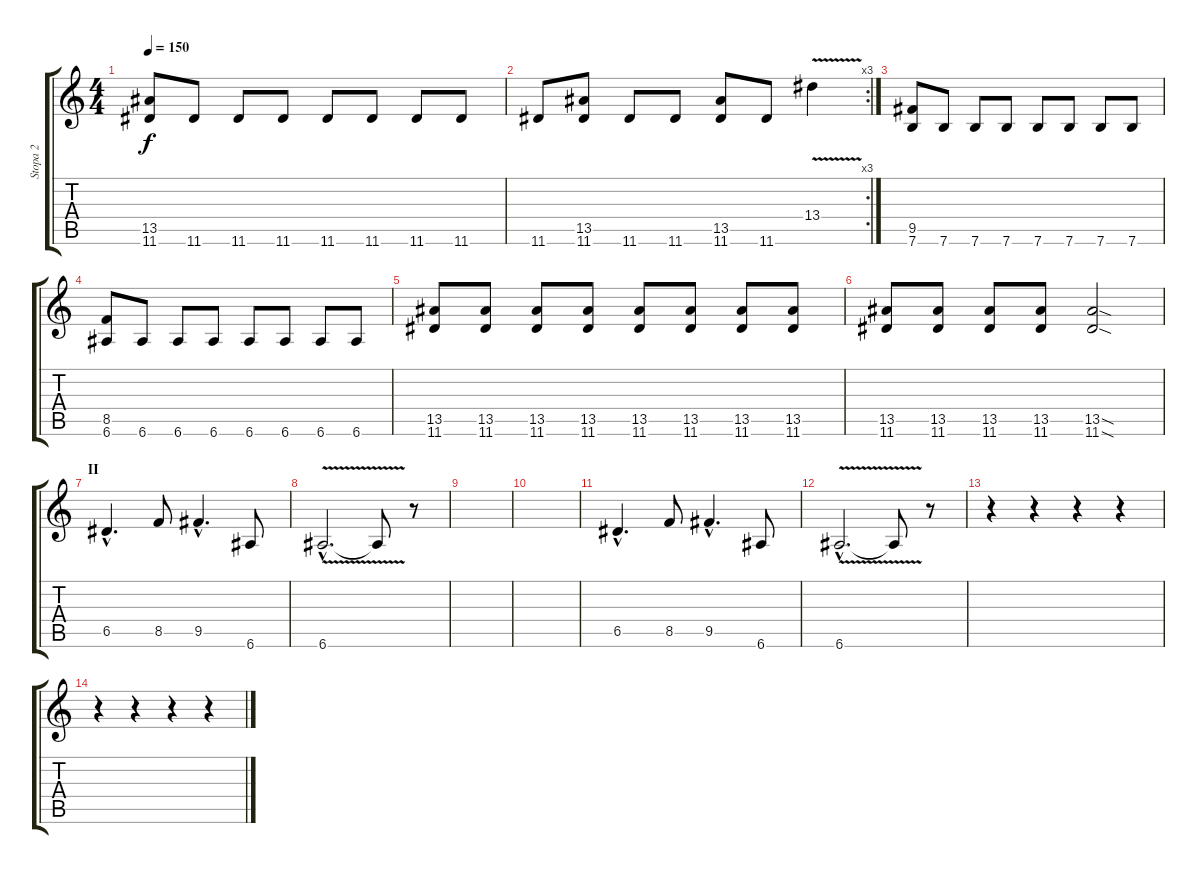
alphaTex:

\track ("Stopa 2" "Stopa 2") {instrument distortionguitar}
\staff {score tabs}
\tuning (E4 B3 G3 D3 A2 E2) {hide}
\ts (4 4)
\tempo 150
\clef g2
\ks c
(13.5 11.6).8{dy f} 11.6.8 11.6.8 11.6.8 11.6.8 11.6.8 11.6.8 11.6.8 |
\rc 3
11.6.8 (13.5 11.6).8 11.6.8 11.6.8 (13.5 11.6).8 11.6.8 13.4{v}.4 |
(9.5 7.6).8 7.6.8 7.6.8 7.6.8 7.6.8 7.6.8 7.6.8 7.6.8 |
(8.5 6.6).8 6.6.8 6.6.8 6.6.8 6.6.8 6.6.8 6.6.8 6.6.8 |
(13.5 11.6).8 (13.5 11.6).8 (13.5 11.6).8 (13.5 11.6).8 (13.5 11.6).8 (13.5 11.6).8 (13.5 11.6).8 (13.5 11.6).8 |
(13.5 11.6).8 (13.5 11.6).8 (13.5 11.6).8 (13.5 11.6).8 (13.5{sod} 11.6{sod}).2 |
\section ("" "II")
6.5{hac}.4{d} 8.5.8 9.5{hac}.4{d} 6.6.8 |
6.6{v hac}.2{d} 6.6{t}.8 r.8 |
|
|
6.5{hac}.4{d} 8.5.8 9.5{hac}.4{d} 6.6.8 |
6.6{v hac}.2{d} 6.6{t}.8 r.8 |
r.4 r.4 r.4 r.4 |
r.4 r.4 r.4 r.4
